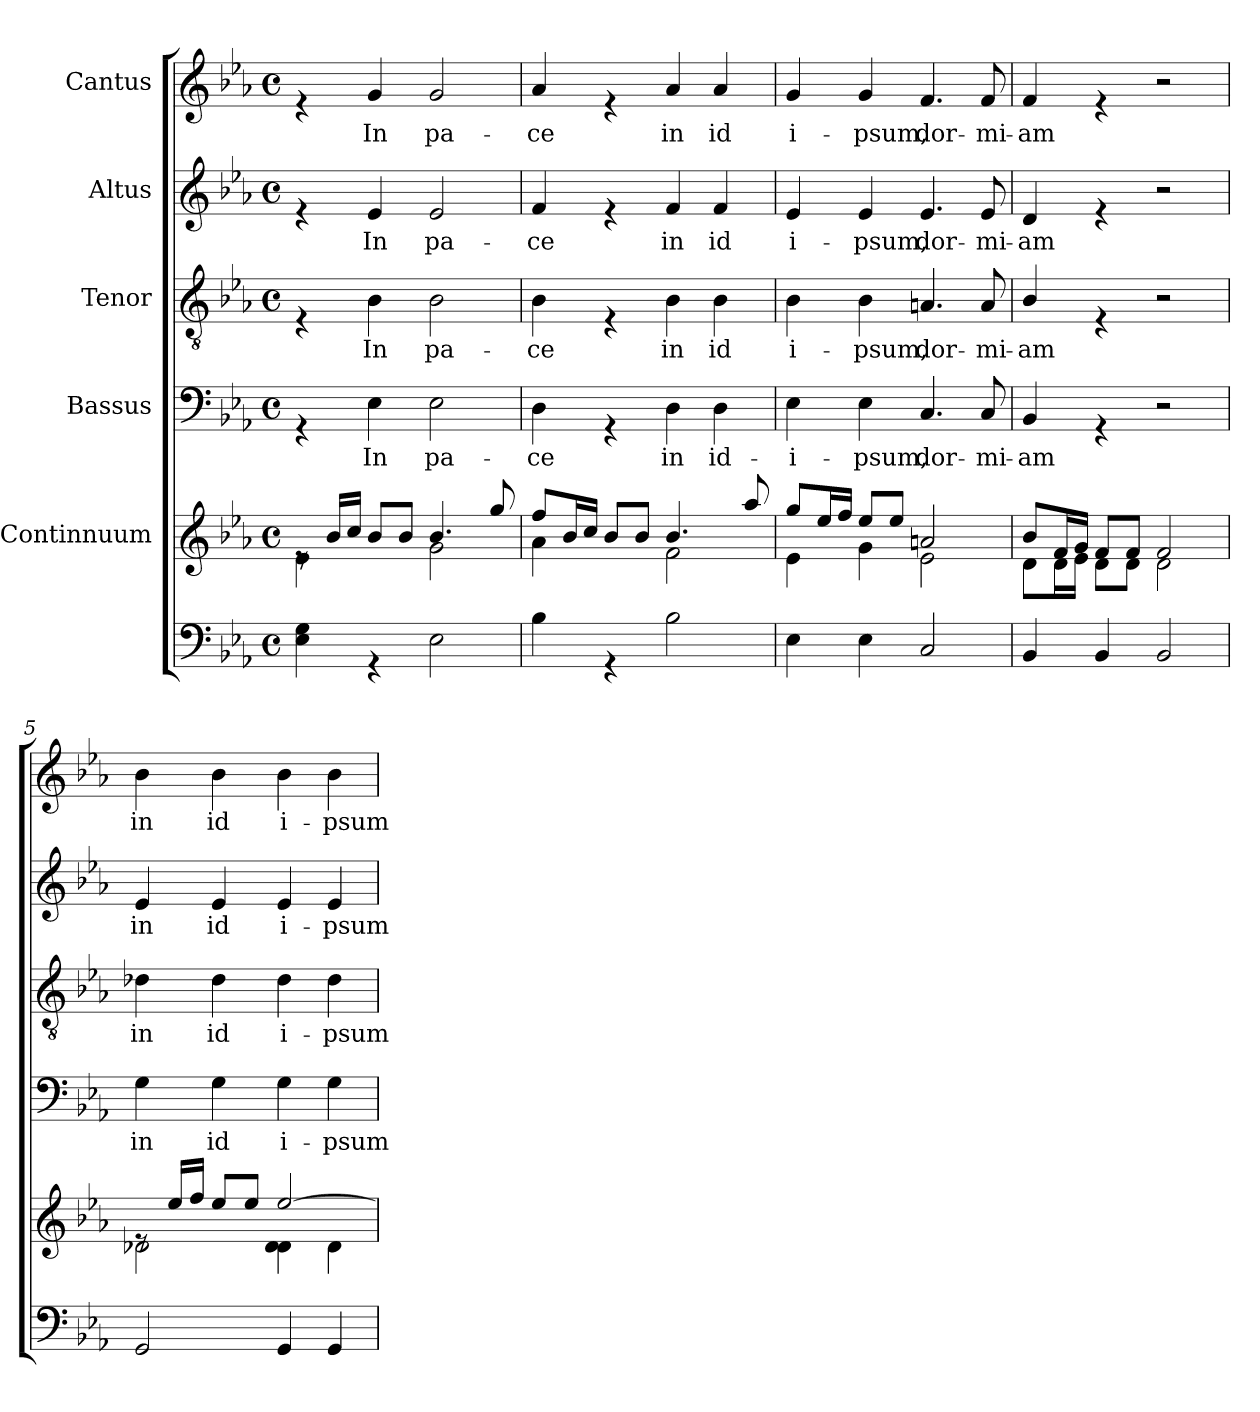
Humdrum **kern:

**kern	**kern	**kern	**text	**kern	**text	**kern	**text	**kern	**text
*part6	*part5	*part4	*part4	*part3	*part3	*part2	*part2	*part1	*part1
*staff6	*staff5	*staff4	*staff4	*staff3	*staff3	*staff2	*staff2	*staff1	*staff1
*	*I"Continnuum	*I"Bassus	*	*I"Tenor	*	*I"Altus	*	*I"Cantus	*
*clefF4	*clefG2	*clefF4	*	*clefGv2	*	*clefG2	*	*clefG2	*
*k[b-e-a-]	*k[b-e-a-]	*k[b-e-a-]	*	*k[b-e-a-]	*	*k[b-e-a-]	*	*k[b-e-a-]	*
*E-:	*E-:	*E-:	*	*E-:	*	*E-:	*	*E-:	*
*M4/4	*M4/4	*M4/4	*	*M4/4	*	*M4/4	*	*M4/4	*
*met(c)	*met(c)	*met(c)	*	*met(c)	*	*met(c)	*	*met(c)	*
=1	=1	=1	=1	=1	=1	=1	=1	=1	=1
*	*^	*	*	*	*	*	*	*	*
4E-\ 4G\	8re	4e-\	4rGG	.	4rE	.	4re	.	4re	.
.	16b-/LL	.	.	.	.	.	.	.	.	.
.	16cc/JJ	.	.	.	.	.	.	.	.	.
!	!	!	!	!LO:LY:b	!	!LO:LY:b	!	!LO:LY:b	!	!LO:LY:b
4rGG	8b-/L	4ryy	4E-\	In	4B-\	In	4e-/	In	4g/	In
.	8b-/J	.	.	.	.	.	.	.	.	.
!	!	!	!	!LO:LY:b	!	!LO:LY:b	!	!LO:LY:b	!	!LO:LY:b
2E-\	4.b-/	2g\	2E-\	pa-	2B-\	pa-	2e-/	pa-	2g/	pa-
.	8gg/	.	.	.	.	.	.	.	.	.
=2	=2	=2	=2	=2	=2	=2	=2	=2	=2	=2
!	!	!	!	!LO:LY:b	!	!LO:LY:b	!	!LO:LY:b	!	!LO:LY:b
4B-\	8ff/L	4a-\	4D\	-ce	4B-\	-ce	4f/	-ce	4a-/	-ce
.	16b-/L	.	.	.	.	.	.	.	.	.
.	16cc/JJ	.	.	.	.	.	.	.	.	.
4rGG	8b-/L	4ryy	4rGG	.	4rE	.	4re	.	4re	.
.	8b-/J	.	.	.	.	.	.	.	.	.
!	!	!	!	!LO:LY:b	!	!LO:LY:b	!	!LO:LY:b	!	!LO:LY:b
2B-\	4.b-/	2f\	4D\	in	4B-\	in	4f/	in	4a-/	in
!	!	!	!	!LO:LY:b	!	!LO:LY:b	!	!LO:LY:b	!	!LO:LY:b
.	.	.	4D\	id-	4B-\	id	4f/	id	4a-/	id
.	8aa-/	.	.	.	.	.	.	.	.	.
=3	=3	=3	=3	=3	=3	=3	=3	=3	=3	=3
!	!	!	!	!LO:LY:b	!	!LO:LY:b	!	!LO:LY:b	!	!LO:LY:b
4E-\	8gg/L	4e-\	4E-\	-i-	4B-\	i-	4e-/	i-	4g/	i-
.	16ee-/L	.	.	.	.	.	.	.	.	.
.	16ff/JJ	.	.	.	.	.	.	.	.	.
!	!	!	!	!LO:LY:b	!	!LO:LY:b	!	!LO:LY:b	!	!LO:LY:b
4E-\	8ee-/L	4g\	4E-\	-psum,	4B-\	-psum,	4e-/	-psum,	4g/	-psum,
.	8ee-/J	.	.	.	.	.	.	.	.	.
!	!	!	!	!LO:LY:b	!	!LO:LY:b	!	!LO:LY:b	!	!LO:LY:b
2C/	2an/	2e-\	4.C/	dor-	4.An/	dor-	4.e-/	dor-	4.f/	dor-
!	!	!	!	!LO:LY:b	!	!LO:LY:b	!	!LO:LY:b	!	!LO:LY:b
.	.	.	8C/	-mi-	8A/	-mi-	8e-/	-mi-	8f/	-mi-
=4	=4	=4	=4	=4	=4	=4	=4	=4	=4	=4
!	!	!	!	!LO:LY:b	!	!LO:LY:b	!	!LO:LY:b	!	!LO:LY:b
4BB-/	8b-/L	8d\L	4BB-/	-am	4B-/	-am	4d/	-am	4f/	-am
.	16f/L	16d\L	.	.	.	.	.	.	.	.
.	16g/JJ	16e-\JJ	.	.	.	.	.	.	.	.
4BB-/	8f/L	8d\L	4rGG	.	4rE	.	4re	.	4re	.
.	8f/J	8d\J	.	.	.	.	.	.	.	.
2BB-/	2f/	2d\	2r	.	2r	.	2r	.	2r	.
=5	=5	=5	=5	=5	=5	=5	=5	=5	=5	=5
!	!	!	!	!LO:LY:b	!	!LO:LY:b	!	!LO:LY:b	!	!LO:LY:b
2GG/	8re	2d-X\	4G\	in	4d-X\	in	4e-/	in	4b-\	in
.	16ee-/LL	.	.	.	.	.	.	.	.	.
.	16ff/JJ	.	.	.	.	.	.	.	.	.
!	!	!	!	!LO:LY:b	!	!LO:LY:b	!	!LO:LY:b	!	!LO:LY:b
.	8ee-/L	.	4G\	id	4d-\	id	4e-/	id	4b-\	id
.	8ee-/J	.	.	.	.	.	.	.	.	.
!	!	!	!	!LO:LY:b	!	!LO:LY:b	!	!LO:LY:b	!	!LO:LY:b
4GG/	[<2ee-/	4d-\ 4d-\	4G\	i-	4d-\	i-	4e-/	i-	4b-\	i-
!	!	!	!	!LO:LY:b	!	!LO:LY:b	!	!LO:LY:b	!	!LO:LY:b
4GG/	.	4d-\	4G\	-psum	4d-\	-psum	4e-/	-psum	4b-\	-psum
*	*v	*v	*	*	*	*	*	*	*	*
=	=	=	=	=	=	=	=	=	=
*-	*-	*-	*-	*-	*-	*-	*-	*-	*-
